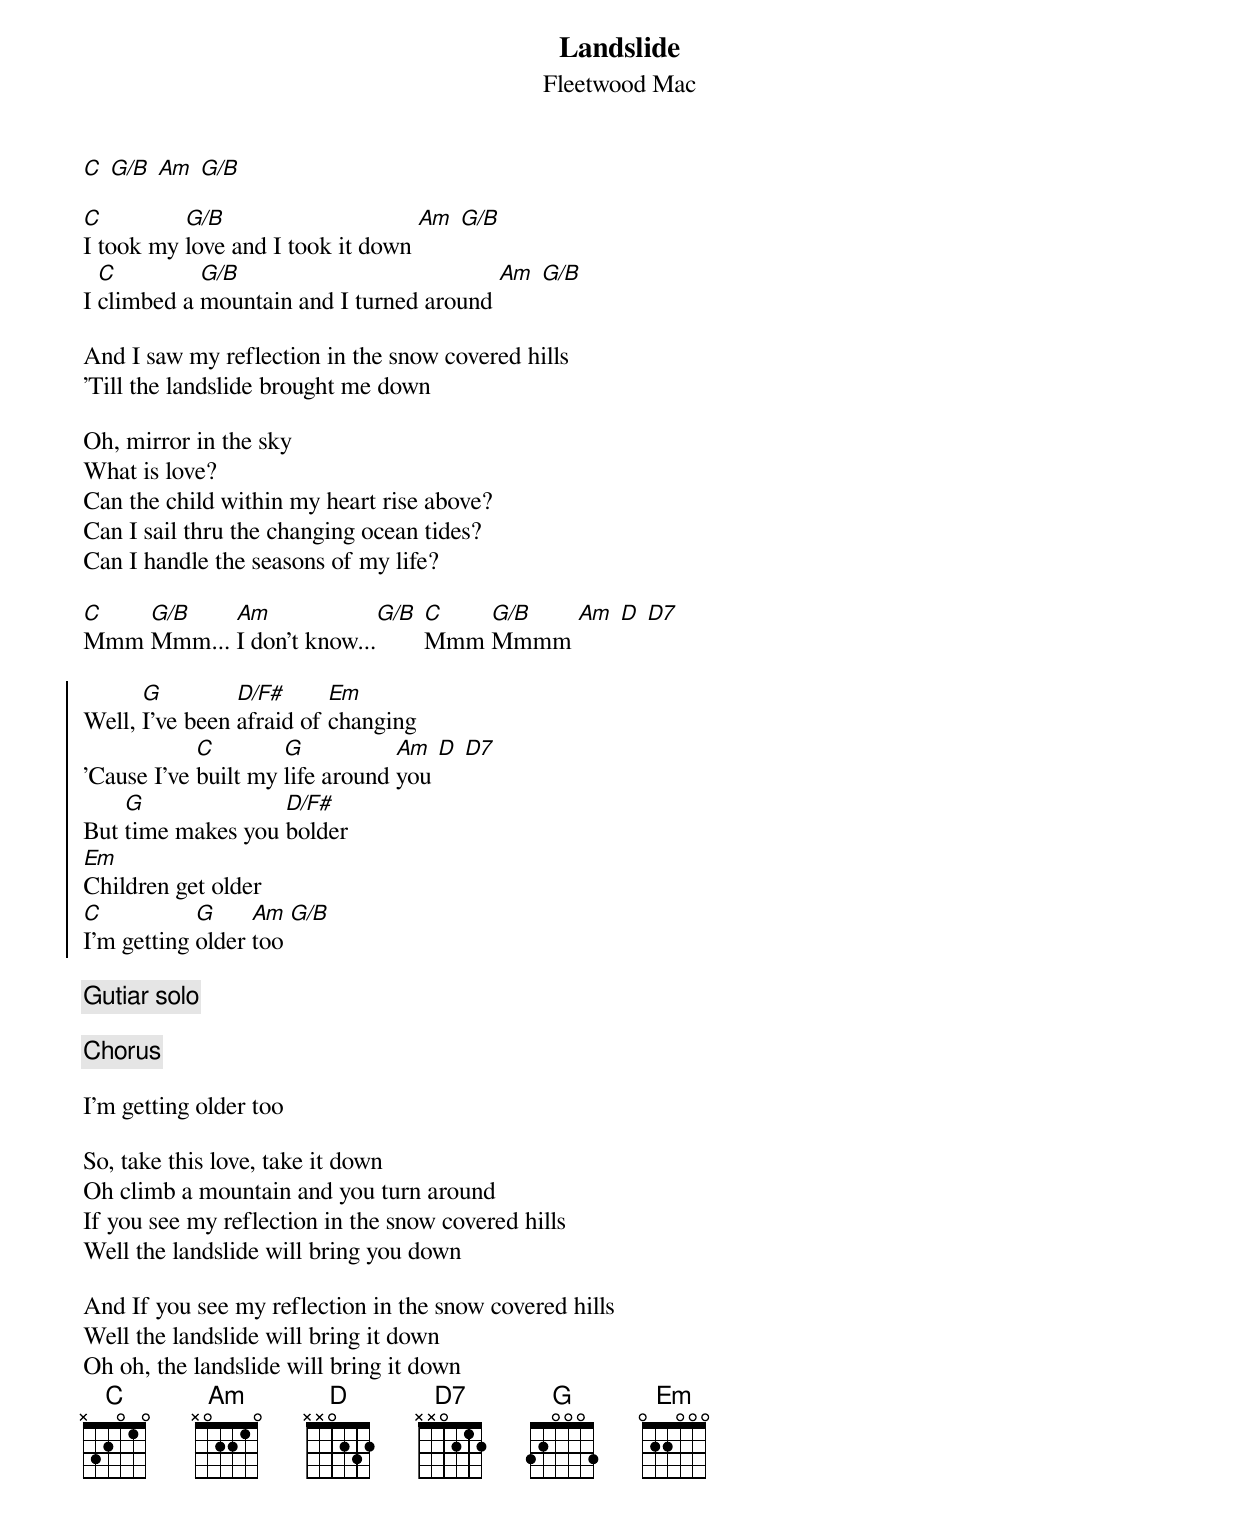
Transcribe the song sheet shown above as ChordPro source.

{title:Landslide}
{subtitle:Fleetwood Mac}
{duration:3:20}

[C] [G/B] [Am] [G/B]

[C]I took my [G/B]love and I took it down [Am] [G/B]
I [C]climbed a [G/B]mountain and I turned around [Am] [G/B]

And I saw my reflection in the snow covered hills
'Till the landslide brought me down

Oh, mirror in the sky
What is love?
Can the child within my heart rise above?
Can I sail thru the changing ocean tides?
Can I handle the seasons of my life?

[C]Mmm [G/B]Mmm... [Am]I don't know...[G/B] [C]Mmm [G/B]Mmmm [Am] [D] [D7]

{soc}
Well, [G]I've been [D/F#]afraid of [Em]changing
'Cause I've [C]built my [G]life around [Am]you [D] [D7]
But [G]time makes you [D/F#]bolder
[Em]Children get older
[C]I'm getting [G]older [Am]too [G/B]
{eoc}

{c:Gutiar solo}

{c:Chorus}

I'm getting older too

So, take this love, take it down
Oh climb a mountain and you turn around
If you see my reflection in the snow covered hills
Well the landslide will bring you down

And If you see my reflection in the snow covered hills
Well the landslide will bring it down
Oh oh, the landslide will bring it down
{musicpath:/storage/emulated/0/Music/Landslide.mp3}
